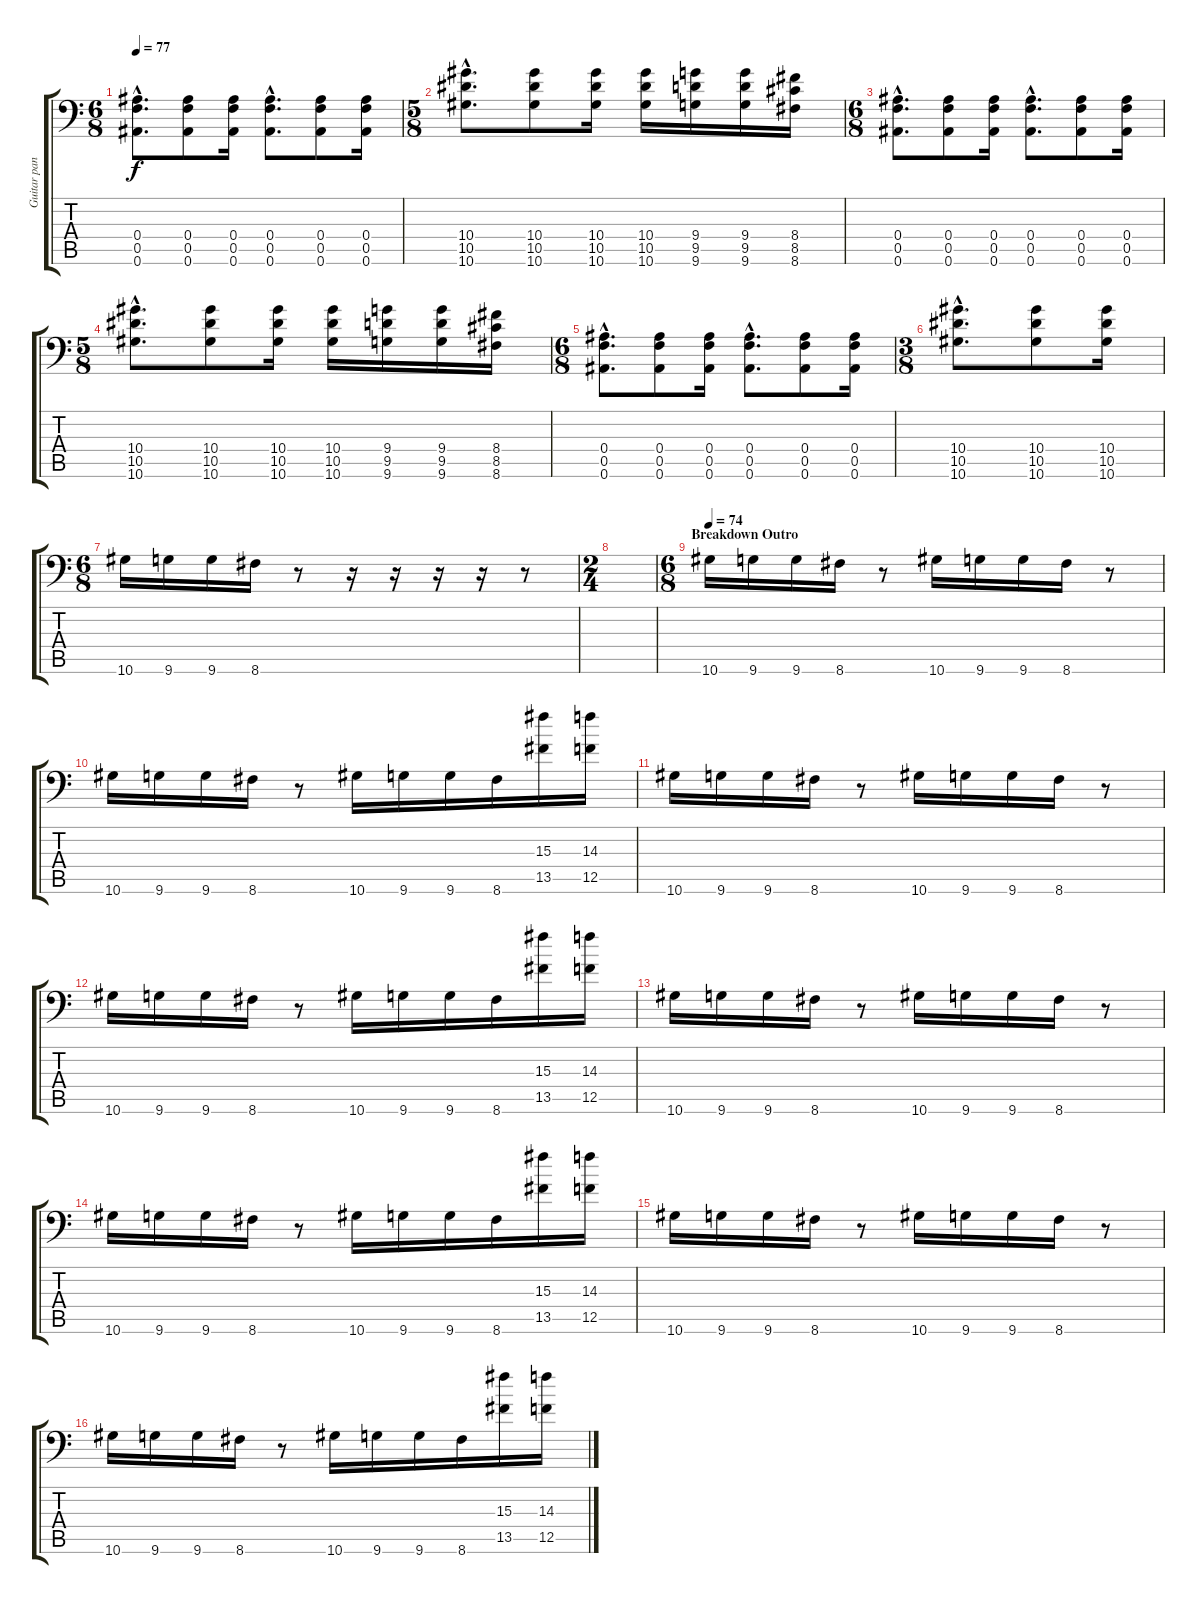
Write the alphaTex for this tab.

\track ("Guitar panned R" "Guitar pan") {instrument overdrivenguitar}
\staff {score tabs}
\tuning (C4 G3 Eb3 Bb2 F2 Bb1) {hide}
\ts (6 8)
\tempo 77
\clef f4
\ks c
(0.4{hac} 0.5{hac} 0.6{hac}).8{d dy f} (0.4 0.5 0.6).8 (0.4 0.5 0.6).16 (0.4{hac} 0.5{hac} 0.6{hac}).8{d} (0.4 0.5 0.6).8 (0.4 0.5 0.6).16 |
\ts (5 8)
(10.4{hac} 10.5{hac} 10.6{hac}).8{d} (10.4 10.5 10.6).8 (10.4 10.5 10.6).16 (10.4 10.5 10.6).16 (9.4 9.5 9.6).16 (9.4 9.5 9.6).16 (8.4 8.5 8.6).16 |
\ts (6 8)
(0.4{hac} 0.5{hac} 0.6{hac}).8{d} (0.4 0.5 0.6).8 (0.4 0.5 0.6).16 (0.4{hac} 0.5{hac} 0.6{hac}).8{d} (0.4 0.5 0.6).8 (0.4 0.5 0.6).16 |
\ts (5 8)
(10.4{hac} 10.5{hac} 10.6{hac}).8{d} (10.4 10.5 10.6).8 (10.4 10.5 10.6).16 (10.4 10.5 10.6).16 (9.4 9.5 9.6).16 (9.4 9.5 9.6).16 (8.4 8.5 8.6).16 |
\ts (6 8)
(0.4{hac} 0.5{hac} 0.6{hac}).8{d} (0.4 0.5 0.6).8 (0.4 0.5 0.6).16 (0.4{hac} 0.5{hac} 0.6{hac}).8{d} (0.4 0.5 0.6).8 (0.4 0.5 0.6).16 |
\ts (3 8)
(10.4{hac} 10.5{hac} 10.6{hac}).8{d} (10.4 10.5 10.6).8 (10.4 10.5 10.6).16 |
\ts (6 8)
10.6.16 9.6.16 9.6.16 8.6.16 r.8 r.16 r.16 r.16 r.16 r.8 |
\ts (2 4)
|
\ts (6 8)
\section ("" "Breakdown Outro")
\tempo 72
\tempo 74
10.6.16 9.6.16 9.6.16 8.6.16 r.8 10.6.16 9.6.16 9.6.16 8.6.16 r.8 |
10.6.16 9.6.16 9.6.16 8.6.16 r.8 10.6.16 9.6.16 9.6.16 8.6.16 (15.3 13.5).16 (14.3 12.5).16 |
10.6.16 9.6.16 9.6.16 8.6.16 r.8 10.6.16 9.6.16 9.6.16 8.6.16 r.8 |
10.6.16 9.6.16 9.6.16 8.6.16 r.8 10.6.16 9.6.16 9.6.16 8.6.16 (15.3 13.5).16 (14.3 12.5).16 |
10.6.16 9.6.16 9.6.16 8.6.16 r.8 10.6.16 9.6.16 9.6.16 8.6.16 r.8 |
10.6.16 9.6.16 9.6.16 8.6.16 r.8 10.6.16 9.6.16 9.6.16 8.6.16 (15.3 13.5).16 (14.3 12.5).16 |
10.6.16 9.6.16 9.6.16 8.6.16 r.8 10.6.16 9.6.16 9.6.16 8.6.16 r.8 |
10.6.16 9.6.16 9.6.16 8.6.16 r.8 10.6.16 9.6.16 9.6.16 8.6.16 (15.3 13.5).16 (14.3 12.5).16
